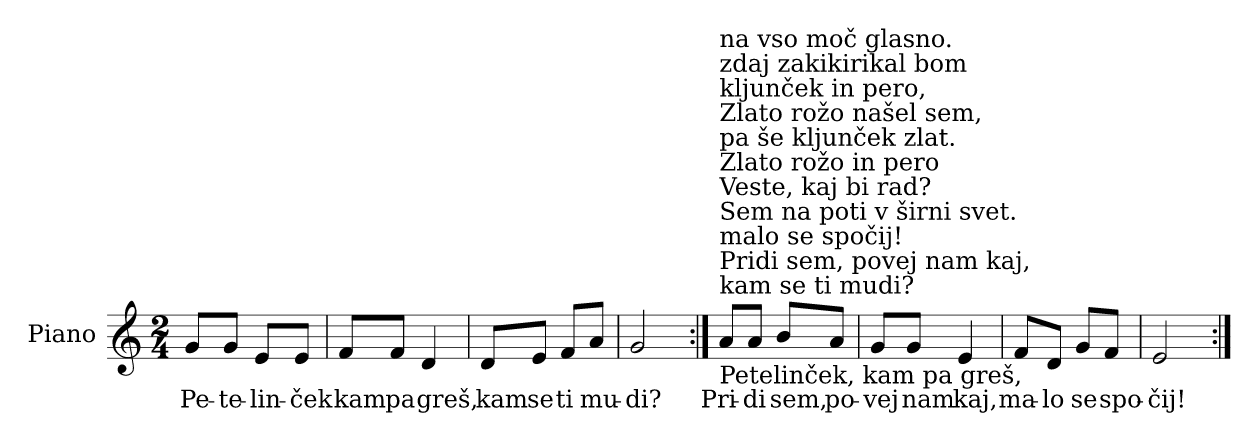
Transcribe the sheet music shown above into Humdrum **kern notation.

**kern	**text
*part1	*part1
*staff1	*staff1
*I"Piano	*
*I'Pno.	*
*clefG2	*
*k[]	*
*M2/4	*
=1	=1
!	!LO:LY:b
8g/L	Pe-
!	!LO:LY:b
8g/J	-te-
!	!LO:LY:b
8e/L	-lin-
!	!LO:LY:b
8e/J	-ček
=2	=2
!	!LO:LY:b
8f/L	kam
!	!LO:LY:b
8f/J	pa
!	!LO:LY:b
4d/	greš,
=3	=3
!	!LO:LY:b
8d/L	kam
!	!LO:LY:b
8e/J	se
!	!LO:LY:b
8f/L	ti
!	!LO:LY:b
8a/J	mu-
=4	=4
!	!LO:LY:b
2g/	-di?
!!LO:LB:g=z
=5:|!	=5:|!
!LO:TX:b:t=Petelinček, kam pa greš,	!
!LO:TX:t=kam se ti mudi?	!
!LO:TX:t=Pridi sem, povej nam kaj,	!
!LO:TX:t=malo se spočij!	!
!LO:TX:t=Sem na poti v širni svet.	!
!LO:TX:t=Veste, kaj bi rad?	!
!LO:TX:t=Zlato rožo in pero	!
!LO:TX:t=pa še kljunček zlat.	!
!LO:TX:t=Zlato rožo našel sem,	!
!LO:TX:t=kljunček in pero,	!
!LO:TX:t=zdaj zakikirikal bom	!
!LO:TX:t=na vso moč glasno.	!
!	!LO:LY:b
8a/L	Pri-
!	!LO:LY:b
8a/J	-di
!	!LO:LY:b
8b/L	sem,
!	!LO:LY:b
8a/J	po-
=6	=6
!	!LO:LY:b
8g/L	-vej
!	!LO:LY:b
8g/J	nam
!	!LO:LY:b
4e/	kaj,
=7	=7
!	!LO:LY:b
8f/L	ma-
!	!LO:LY:b
8d/J	-lo
!	!LO:LY:b
8g/L	se
!	!LO:LY:b
8f/J	spo-
=8	=8
!	!LO:LY:b
2e/	-čij!
=:|!	=:|!
*-	*-
